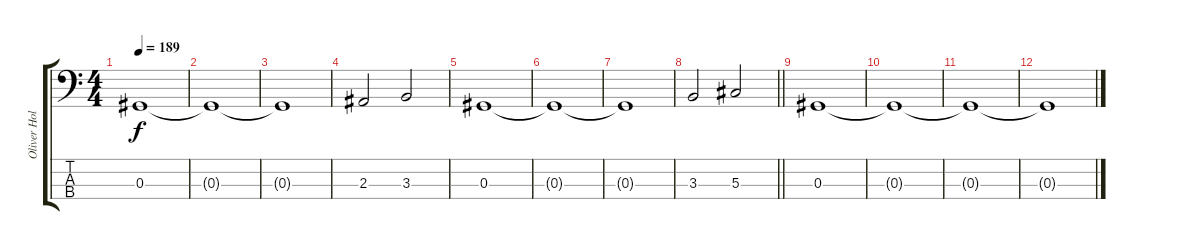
\track ("Oliver Holzwarth" "Oliver Hol") {instrument electricbassfinger}
\staff {score tabs}
\tuning (Gb2 Db2 Ab1 Eb1) {hide}
\ts (4 4)
\tempo 189
\clef f4
\ks c
0.3.1{dy f} |
0.3{t}.1 |
0.3{t}.1 |
2.3.2 3.3.2 |
0.3.1 |
0.3{t}.1 |
0.3{t}.1 |
\barLineRight lightlight
3.3.2 5.3.2 |
0.3.1{volume 0} |
0.3{t}.1 |
0.3{t}.1 |
0.3{t}.1
